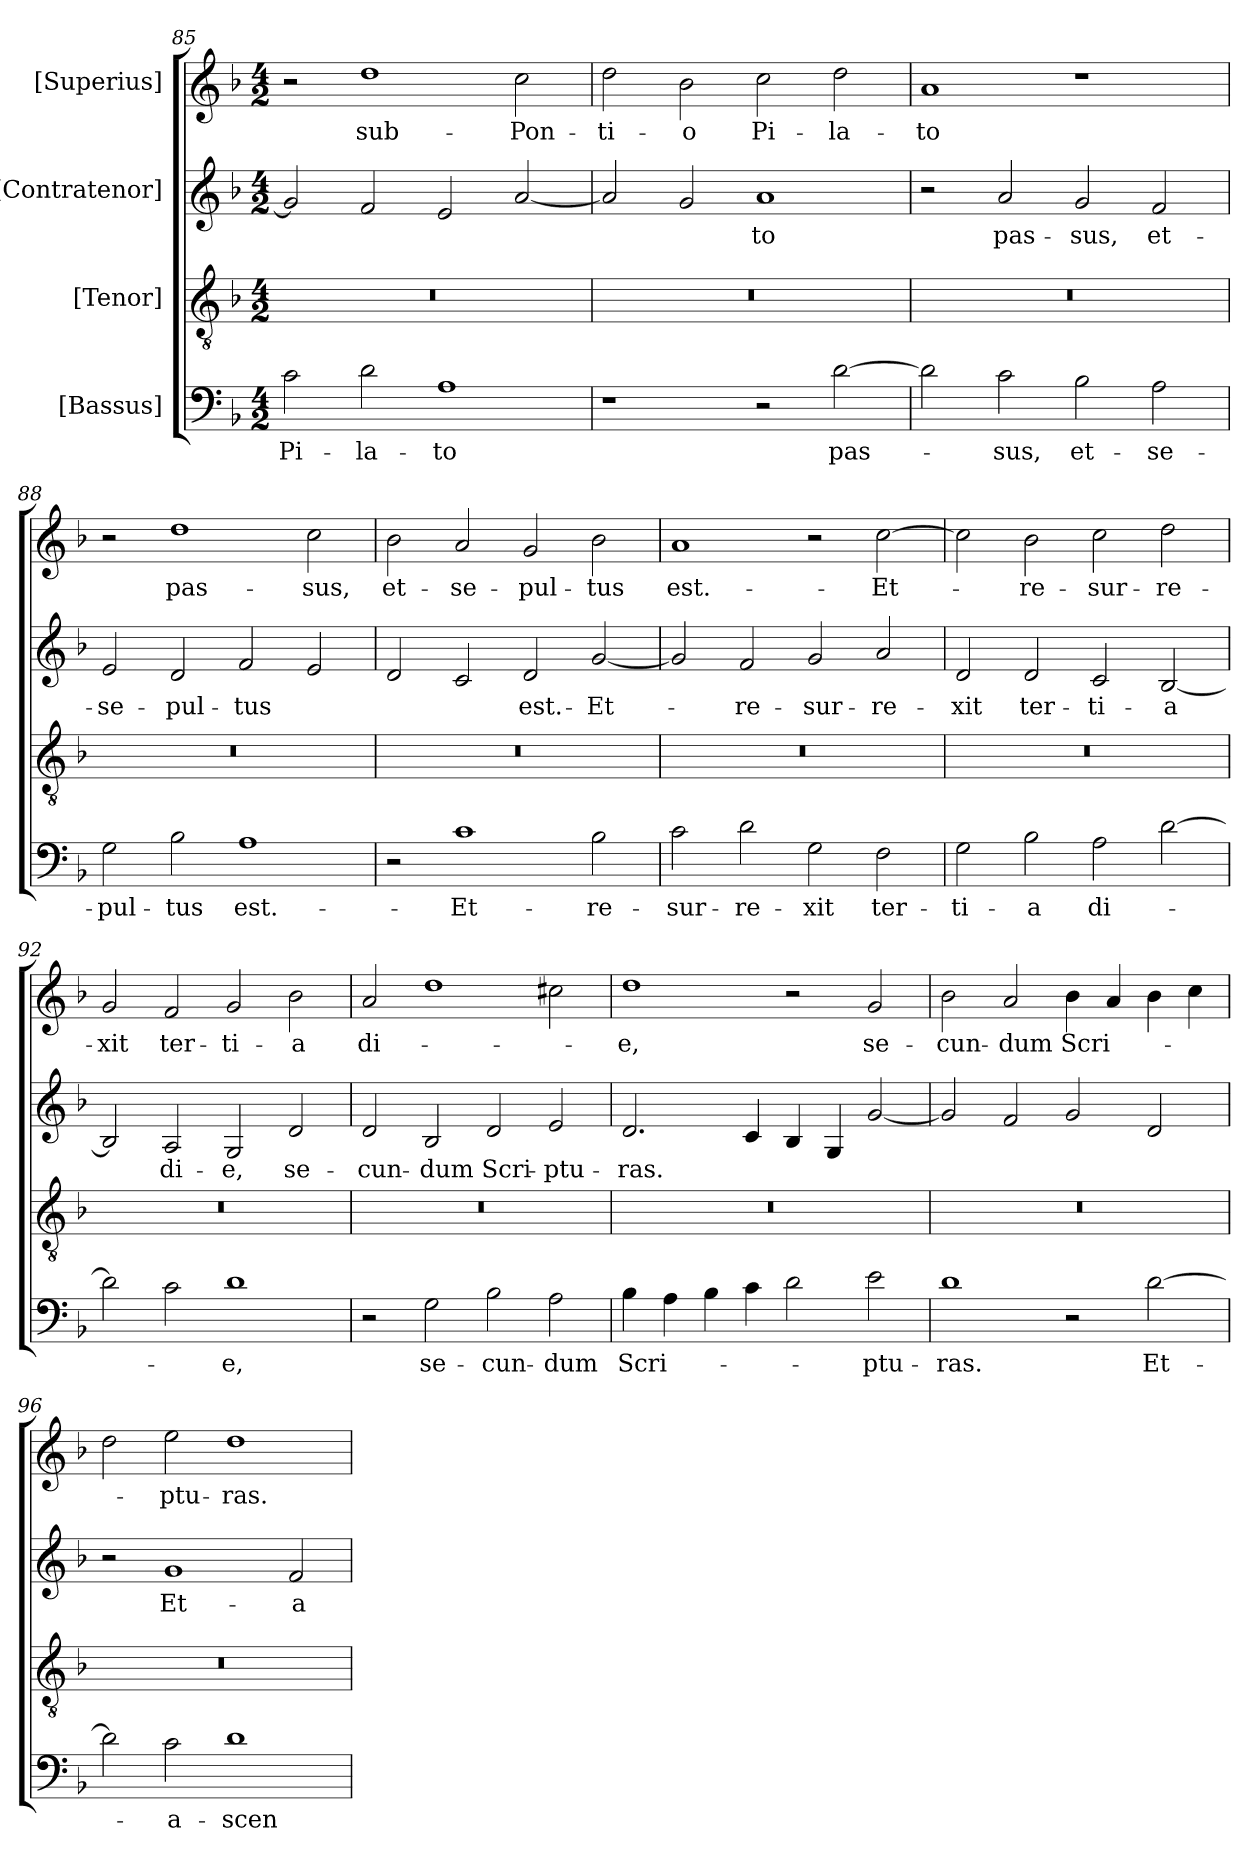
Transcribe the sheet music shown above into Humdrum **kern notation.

**kern	**text	**kern	**kern	**text	**kern	**text
*part4	*part4	*part3	*part2	*part2	*part1	*part1
*staff4	*staff4	*staff3	*staff2	*staff2	*staff1	*staff1
*I"[Bassus]	*	*I"[Tenor]	*I"[Contratenor]	*	*I"[Superius]	*
*clefF4	*	*clefGv2	*clefG2	*	*clefG2	*
*k[b-]	*	*k[b-]	*k[b-]	*	*k[b-]	*
*M4/2	*	*M4/2	*M4/2	*	*M4/2	*
=85	=85	=85	=85	=85	=85	=85
2c\	Pi-	0r	2g/]	.	2r	.
2d\	-la-	.	2f/	.	1dd\	sub-
1A\	-to	.	2e/	.	.	.
.	.	.	[2a/	.	2cc\	Pon-
=86	=86	=86	=86	=86	=86	=86
1r	.	0r	2a/]	.	2dd\	-ti-
.	.	.	2g/	.	2b-\	-o
2r	.	.	1a/	-to	2cc\	Pi-
[2d\	pas-	.	.	.	2dd\	-la-
=87	=87	=87	=87	=87	=87	=87
2d\]	.	0r	2r	.	1a/	-to
2c\	-sus,	.	2a/	pas-	.	.
2B-\	et-	.	2g/	-sus,	1r	.
2A\	se-	.	2f/	et-	.	.
=88	=88	=88	=88	=88	=88	=88
2G\	-pul-	0r	2e/	se-	2r	.
2B-\	-tus	.	2d/	-pul-	1dd\	pas-
1A\	est.-	.	2f/	-tus	.	.
.	.	.	2e/	.	2cc\	-sus,
=89	=89	=89	=89	=89	=89	=89
2r	.	0r	2d/	.	2b-\	et-
1c\	Et-	.	2c/	.	2a/	se-
.	.	.	2d/	est.-	2g/	-pul-
2B-\	re-	.	[2g/	Et-	2b-\	-tus
=90	=90	=90	=90	=90	=90	=90
2c\	-sur-	0r	2g/]	.	1a/	est.-
2d\	-re-	.	2f/	re-	.	.
2G\	-xit	.	2g/	-sur-	2r	.
2F\	ter-	.	2a/	-re-	[2cc\	Et-
=91	=91	=91	=91	=91	=91	=91
2G\	-ti-	0r	2d/	-xit	2cc\]	.
2B-\	-a	.	2d/	ter-	2b-\	re-
2A\	di-	.	2c/	-ti-	2cc\	-sur-
[2d\	.	.	[2B-/	-a	2dd\	-re-
=92	=92	=92	=92	=92	=92	=92
2d\]	.	0r	2B-/]	.	2g/	-xit
2c\	.	.	2A/	di-	2f/	ter-
1d\	-e,	.	2G/	-e,	2g/	-ti-
.	.	.	2d/	se-	2b-\	-a
=93	=93	=93	=93	=93	=93	=93
2r	.	0r	2d/	-cun-	2a/	di-
2G\	se-	.	2B-/	-dum	1dd\	.
2B-\	-cun-	.	2d/	Scri-	.	.
2A\	-dum	.	2e/	-ptu-	2cc#X\	.
=94	=94	=94	=94	=94	=94	=94
4B-\	Scri-	0r	2.d/	-ras.	1dd\	-e,
4A\	.	.	.	.	.	.
4B-\	.	.	.	.	.	.
4c\	.	.	4c/	.	.	.
2d\	.	.	4B-/	.	2r	.
.	.	.	4G/	.	.	.
2e\	-ptu-	.	[2g/	.	2g/	se-
=95	=95	=95	=95	=95	=95	=95
1d\	-ras.	0r	2g/]	.	2b-\	-cun-
.	.	.	2f/	.	2a/	-dum
2r	.	.	2g/	.	4b-\	Scri-
.	.	.	.	.	4a/	.
[2d\	Et-	.	2d/	.	4b-\	.
.	.	.	.	.	4cc\	.
=96	=96	=96	=96	=96	=96	=96
2d\]	.	0r	2r	.	2dd\	.
2c\	a-	.	1g/	Et-	2ee\	-ptu-
1d\	-scen-	.	.	.	1dd\	-ras.
.	.	.	2f/	a-	.	.
=	=	=	=	=	=	=
*-	*-	*-	*-	*-	*-	*-
